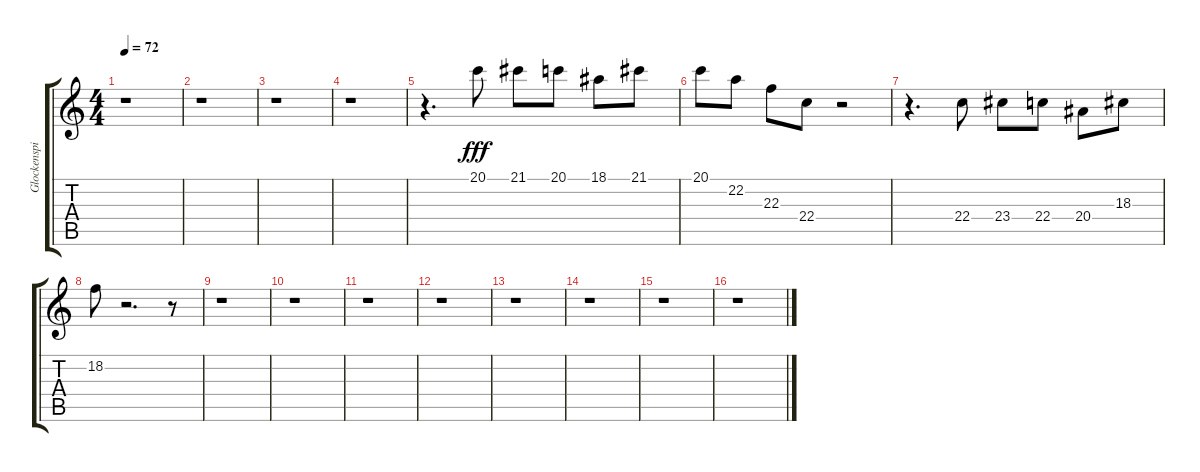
\track ("Glockenspiel" "Glockenspi") {instrument glockenspiel}
\staff {score tabs}
\tuning (E4 B3 G3 D3 A2 E2) {hide}
\ts (4 4)
\tempo 72
\clef g2
\ks c
r.1{dy fff} |
r.1 |
r.1 |
r.1 |
r.4{d} 20.1.8 21.1.8 20.1.8 18.1.8 21.1.8 |
20.1.8 22.2.8 22.3.8 22.4.8 r.2 |
r.4{d} 22.4.8 23.4.8 22.4.8 20.4.8 18.3.8 |
18.2.8 r.2{d} r.8 |
r.1 |
r.1 |
r.1 |
r.1 |
r.1 |
r.1 |
r.1 |
r.1
